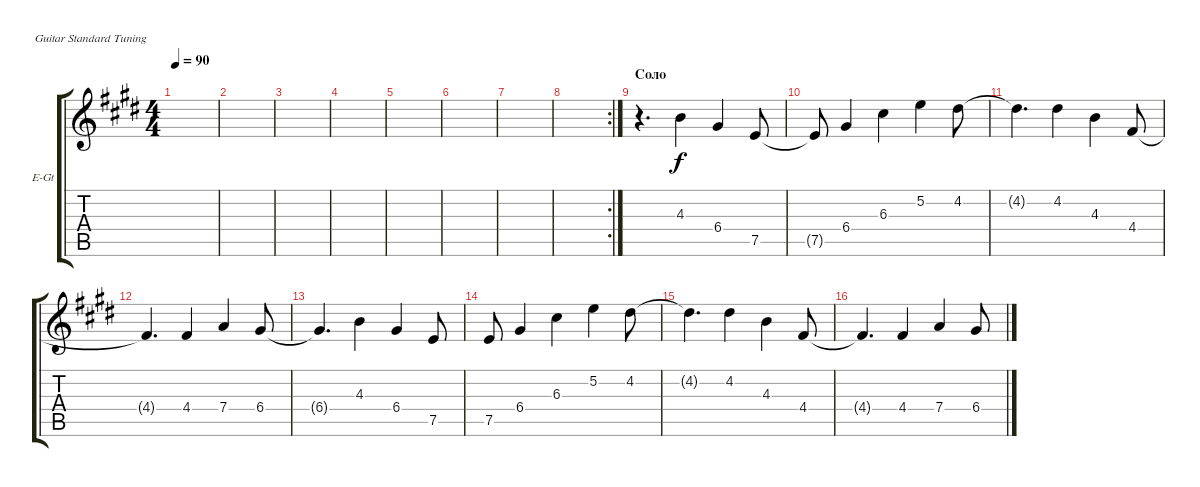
\defaultSystemsLayout 4
\bracketExtendMode groupsimilarinstruments
\firstSystemTrackNameOrientation horizontal
\otherSystemsTrackNameOrientation horizontal
\track ("Electric Guitar" "E-Gt") {instrument distortionguitar}
\staff {score tabs}
\tuning (E4 B3 G3 D3 A2 E2)
\ts (4 4)
\tempo 90
\clef g2
\scale
0.333333
\ks e
|
\scale
0.333333 |
\scale
0.333333 |
\scale
0.333333 |
\scale
0.333333 |
\scale
0.333333 |
\scale
0.333333 |
\rc 2
|
\section ("" "Соло")
r.4{d} 4.3.4 6.4.4 7.5.8 |
7.5{t}.8 6.4.4 6.3.4 5.2.4 4.2.8 |
4.2{t}.4{d} 4.2.4 4.3.4 4.4.8 |
4.4{t}.4{d} 4.4.4 7.4.4 6.4.8 |
6.4{t}.4{d} 4.3.4 6.4.4 7.5.8 |
7.5.8 6.4.4 6.3.4 5.2.4 4.2.8 |
4.2{t}.4{d} 4.2.4 4.3.4 4.4.8 |
4.4{t}.4{d} 4.4.4 7.4.4 6.4.8
